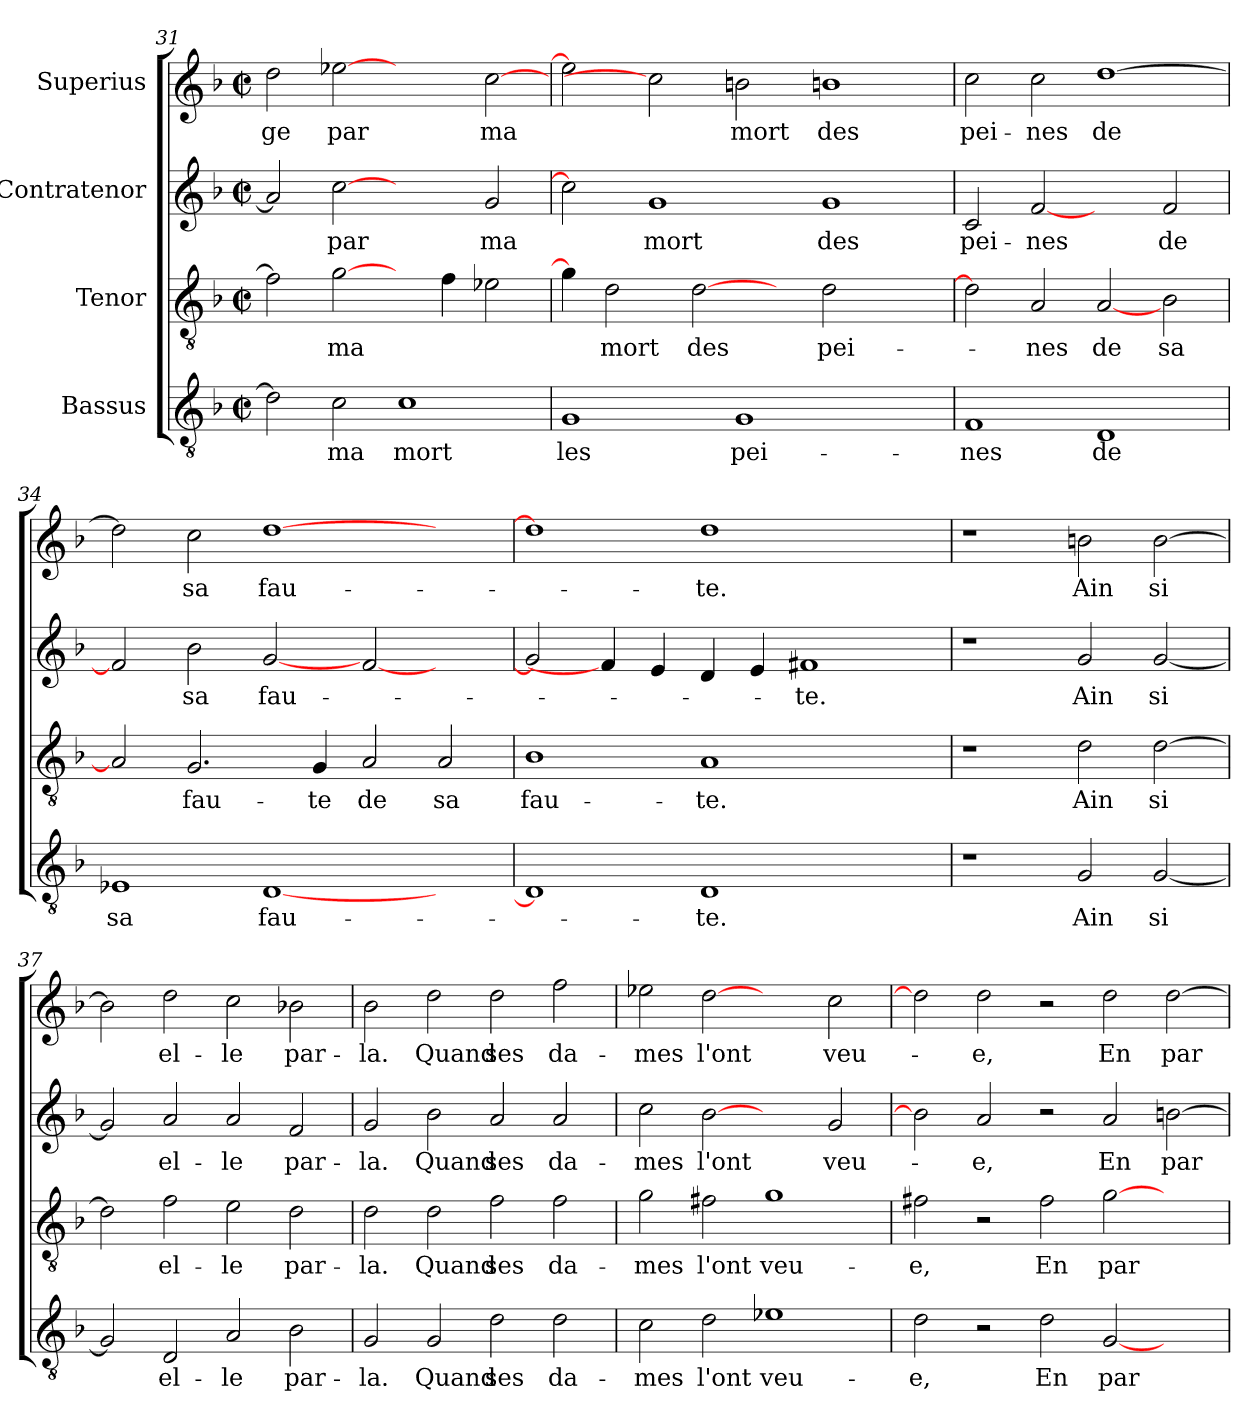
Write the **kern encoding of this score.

**kern	**text	**kern	**text	**kern	**text	**kern	**text
*part4	*part4	*part3	*part3	*part2	*part2	*part1	*part1
*staff4	*staff4	*staff3	*staff3	*staff2	*staff2	*staff1	*staff1
*I"Bassus	*	*I"Tenor	*	*I"Contratenor	*	*I"Superius	*
*clefGv2	*	*clefGv2	*	*clefG2	*	*clefG2	*
*k[b-]	*	*k[b-]	*	*k[b-]	*	*k[b-]	*
*F:	*	*F:	*	*F:	*	*F:	*
*M2/2	*	*M2/2	*	*M2/2	*	*M2/2	*
*met(c|)	*	*met(c|)	*	*met(c|)	*	*met(c|)	*
=31	=31	=31	=31	=31	=31	=31	=31
2d\]	.	2f\]	.	2a/]	.	2dd\	-ge
2c\	ma	[2g\	ma	[2cc\	par	[2ee-X\	par
1c\	mort	4ryy	.	2ryy	.	2ryy	.
.	.	4f\	.	.	.	.	.
.	.	2e-X\	.	2g/	ma	[2cc\	ma
=32	=32	=32	=32	=32	=32	=32	=32
1G/	les	4g\]	.	2cc\]	.	2ee-\]	.
.	.	2d\	mort	.	.	.	.
.	.	.	.	1g/	mort	2cc\]	.
.	.	[2d\	des	.	.	.	.
1G/	pei-	.	.	.	.	2bn\	mort
.	.	4ryy	.	.	.	.	.
.	.	2d\	pei-	1g/	des	1bn\	des
2ryy	.	2ryy	.	.	.	.	.
=33	=33	=33	=33	=33	=33	=33	=33
1F/	-nes	2d\]	.	2c/	pei-	2cc\	pei-
.	.	2A/	-nes	[2f/	-nes	2cc\	-nes
1D/	de	[2A/	de	2ryy	.	[1dd\	de
.	.	2B-\	sa	2f/	de	.	.
=34	=34	=34	=34	=34	=34	=34	=34
1E-X/	sa	2A/]	.	2f/]	.	2dd\]	.
.	.	2.G/	fau-	2b-\	sa	2cc\	sa
[1D/	fau-	.	.	[2g/	fau-	[1dd\	fau-
.	.	4G/	-te	.	.	.	.
.	.	2A/	de	[2f/	.	.	.
2ryy	.	2A/	sa	2ryy	.	2ryy	.
!!LO:LB:g=z
=35	=35	=35	=35	=35	=35	=35	=35
1D/]	.	1B-\	fau-	2g/]	.	1dd\]	.
.	.	.	.	4f/]	.	.	.
.	.	.	.	4e/	.	.	.
1D/	-te.	1A/	-te.	4d/	.	1dd\	-te.
.	.	.	.	4e/	.	.	.
.	.	.	.	1f#X/	-te.	.	.
2ryy	.	2ryy	.	.	.	2ryy	.
=36	=36	=36	=36	=36	=36	=36	=36
1r	.	1r	.	1r	.	1r	.
2G/	Ain	2d\	Ain	2g/	Ain	2bn\	Ain
[2G/	si	[2d\	si	[2g/	si	[2b\	si
=37	=37	=37	=37	=37	=37	=37	=37
2G/]	.	2d\]	.	2g/]	.	2b\]	.
2D/	el-	2f\	el-	2a/	el-	2dd\	el-
2A/	-le	2e\	-le	2a/	-le	2cc\	-le
2B-\	par-	2d\	par-	2f/	par-	2b-\	par-
=38	=38	=38	=38	=38	=38	=38	=38
2G/	-la.	2d\	-la.	2g/	-la.	2b-\	-la.
2G/	Quand	2d\	Quand	2b-\	Quand	2dd\	Quand
2d\	ses	2f\	ses	2a/	ses	2dd\	ses
2d\	da-	2f\	da-	2a/	da-	2ff\	da-
=39	=39	=39	=39	=39	=39	=39	=39
2c\	-mes	2g\	-mes	2cc\	-mes	2ee-X\	-mes
2d\	l'ont	2f#X\	l'ont	[2b-\	l'ont	[2dd\	l'ont
1e-X\	veu-	1g\	veu-	2ryy	.	2ryy	.
.	.	.	.	2g/	veu-	2cc\	veu-
!!LO:PB:g=z
=40	=40	=40	=40	=40	=40	=40	=40
2d\	-e,	2f#X\	-e,	2b-\]	.	2dd\]	.
2r	.	2r	.	2a/	-e,	2dd\	-e,
2d\	En	2f#\	En	2r	.	2r	.
[2G/	par-	[2g\	par-	2a/	En	2dd\	En
2ryy	.	2ryy	.	[2bn\	par-	[2dd\	par-
=	=	=	=	=	=	=	=
*-	*-	*-	*-	*-	*-	*-	*-
